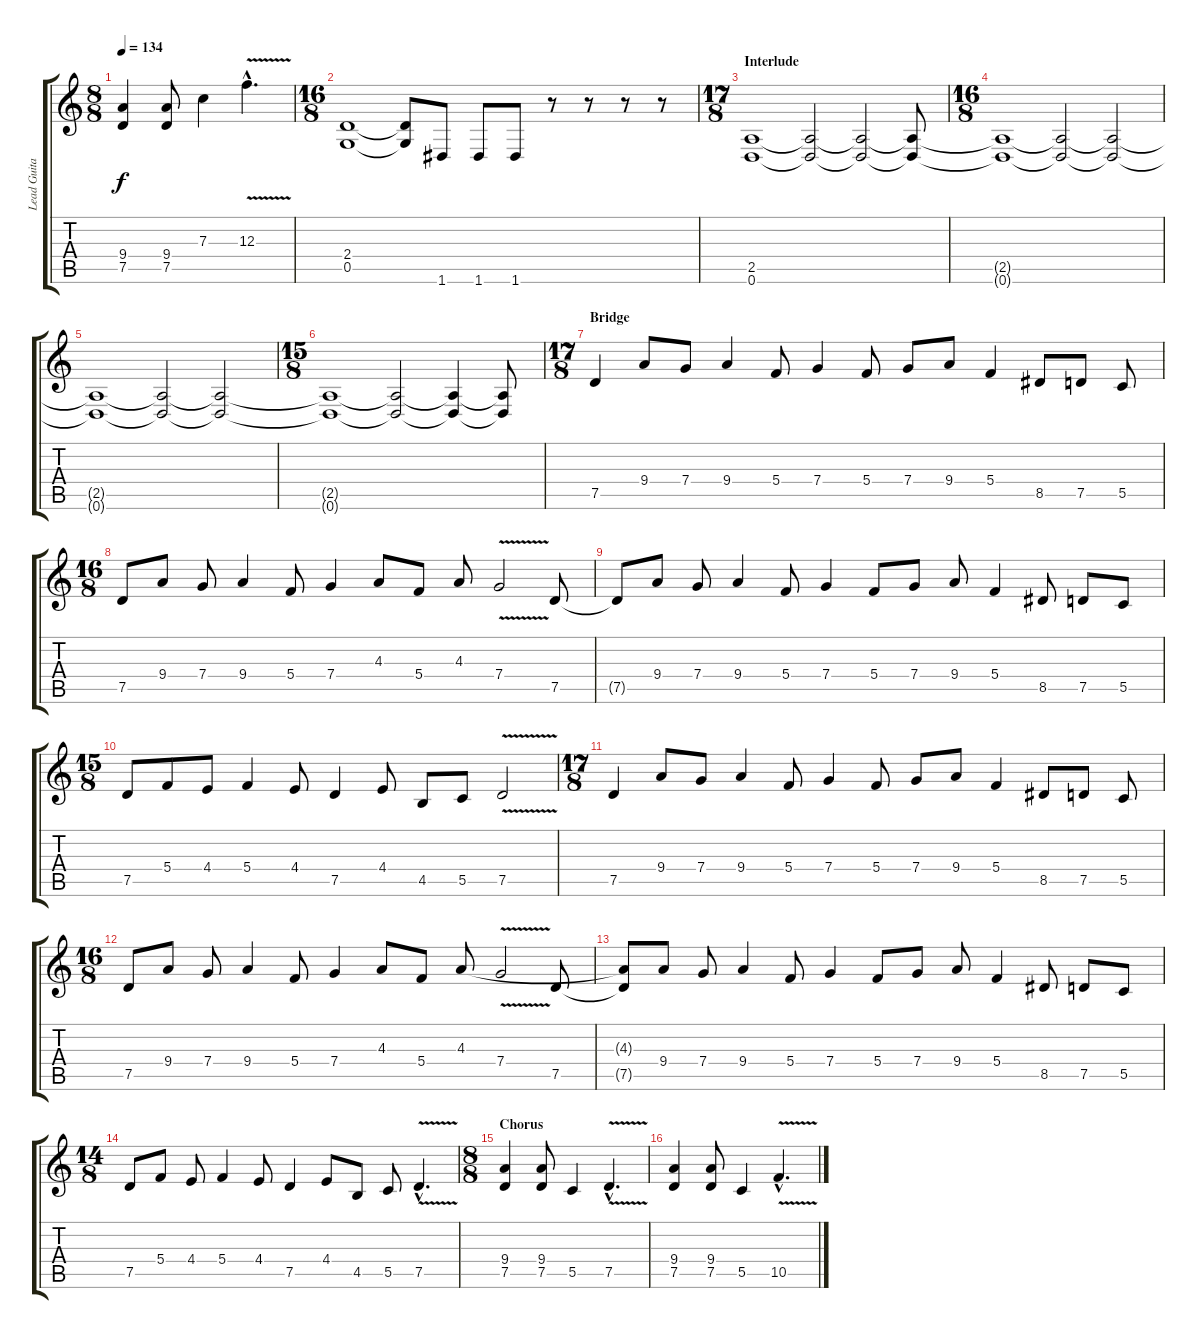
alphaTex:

\track ("Lead Guitar (Demir)" "Lead Guita") {instrument overdrivenguitar}
\staff {score tabs}
\tuning (D4 A3 F3 C3 G2 D2) {hide}
\ts (8 8)
\tempo 134
\clef g2
\ks c
(9.4 7.5).4{dy f} (9.4 7.5).8 7.3.4 12.3{v hac}.4{d} |
\ts (16 8)
(2.4 0.5).1 (2.4{t} 0.5{t}).8 1.6.8 1.6.8 1.6.8 r.8 r.8 r.8 r.8 |
\ts (17 8)
\section ("" "Interlude")
(2.5 0.6).1 (2.5{t} 0.6{t}).2 (2.5{t} 0.6{t}).2 (2.5{t} 0.6{t}).8 |
\ts (16 8)
(2.5{t} 0.6{t}).1 (2.5{t} 0.6{t}).2 (2.5{t} 0.6{t}).2 |
(2.5{t} 0.6{t}).1 (2.5{t} 0.6{t}).2 (2.5{t} 0.6{t}).2 |
\ts (15 8)
(2.5{t} 0.6{t}).1 (2.5{t} 0.6{t}).2 (2.5{t} 0.6{t}).4 (2.5{t} 0.6{t}).8 |
\ts (17 8)
\section ("" "Bridge")
7.5.4{volume 14} 9.4.8 7.4.8 9.4.4 5.4.8 7.4.4 5.4.8 7.4.8 9.4.8 5.4.4 8.5.8 7.5.8 5.5.8 |
\ts (16 8)
7.5.8 9.4.8 7.4.8 9.4.4 5.4.8 7.4.4 4.3.8 5.4.8 4.3.8 7.4{v}.2 7.5.8 |
7.5{t}.8 9.4.8 7.4.8 9.4.4 5.4.8 7.4.4 5.4.8 7.4.8 9.4.8 5.4.4 8.5.8 7.5.8 5.5.8 |
\ts (15 8)
7.5.8 5.4.8 4.4.8 5.4.4 4.4.8 7.5.4 4.4.8 4.5.8 5.5.8 7.5{v}.2 |
\ts (17 8)
7.5.4 9.4.8 7.4.8 9.4.4 5.4.8 7.4.4 5.4.8 7.4.8 9.4.8 5.4.4 8.5.8 7.5.8 5.5.8 |
\ts (16 8)
7.5.8 9.4.8 7.4.8 9.4.4 5.4.8 7.4.4 4.3.8 5.4.8 4.3.8 7.4{v}.2 7.5.8 |
(4.3{t} 7.5{t}).8 9.4.8 7.4.8 9.4.4 5.4.8 7.4.4 5.4.8 7.4.8 9.4.8 5.4.4 8.5.8 7.5.8 5.5.8 |
\ts (14 8)
7.5.8 5.4.8 4.4.8 5.4.4 4.4.8 7.5.4 4.4.8 4.5.8 5.5.8 7.5{v hac}.4{d} |
\ts (8 8)
\section ("" "Chorus")
(9.4 7.5).4{volume 12} (9.4 7.5).8 5.5.4 7.5{v hac}.4{d} |
(9.4 7.5).4 (9.4 7.5).8 5.5.4 10.5{v hac}.4{d}
